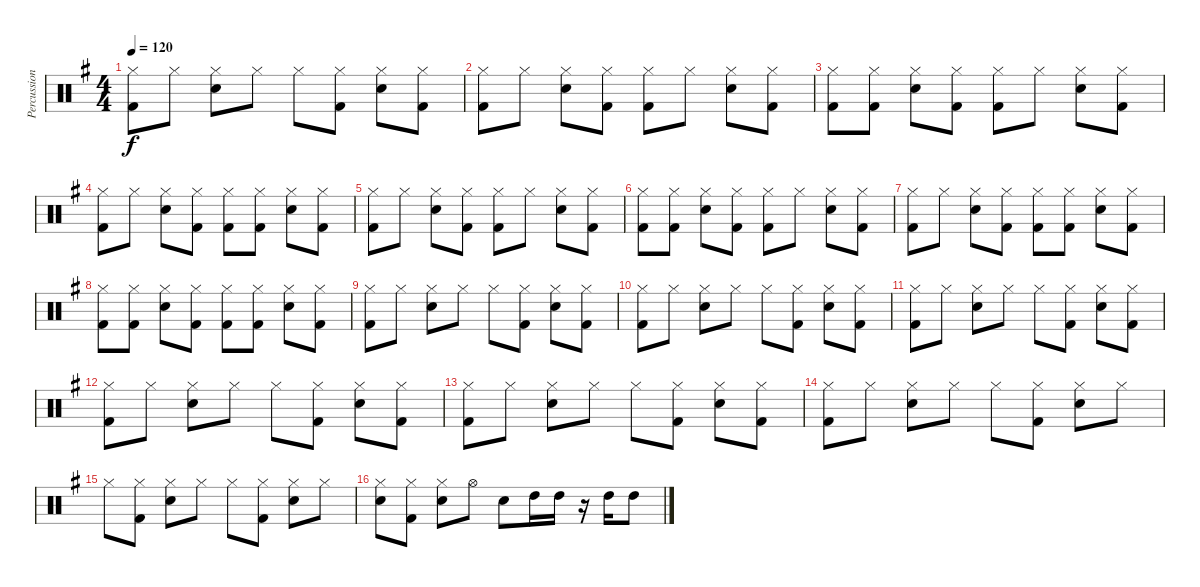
\track ("Percussion" "Percussion") {instrument percussion}
\staff {score}
\articulation defaults
\ts (4 4)
\tempo 120
\clef neutral
\ks g
("Hi-Hat (closed)" "Kick (hit) 2").8{dy f} "Hi-Hat (closed)".8 ("Hi-Hat (closed)" "Snare (hit) 2").8 "Hi-Hat (closed)".8 "Hi-Hat (closed)".8 ("Hi-Hat (closed)" "Kick (hit) 2").8 ("Hi-Hat (closed)" "Snare (hit) 2").8 ("Hi-Hat (closed)" "Kick (hit) 2").8 |
("Hi-Hat (closed)" "Kick (hit) 2").8 "Hi-Hat (closed)".8 ("Hi-Hat (closed)" "Snare (hit) 2").8 ("Hi-Hat (closed)" "Kick (hit) 2").8 ("Hi-Hat (closed)" "Kick (hit) 2").8 "Hi-Hat (closed)".8 ("Hi-Hat (closed)" "Snare (hit) 2").8 ("Hi-Hat (closed)" "Kick (hit) 2").8 |
("Hi-Hat (closed)" "Kick (hit) 2").8 ("Hi-Hat (closed)" "Kick (hit) 2").8 ("Hi-Hat (closed)" "Snare (hit) 2").8 ("Hi-Hat (closed)" "Kick (hit) 2").8 ("Hi-Hat (closed)" "Kick (hit) 2").8 "Hi-Hat (closed)".8 ("Hi-Hat (closed)" "Snare (hit) 2").8 ("Hi-Hat (closed)" "Kick (hit) 2").8 |
("Hi-Hat (closed)" "Kick (hit) 2").8 "Hi-Hat (closed)".8 ("Hi-Hat (closed)" "Snare (hit) 2").8 ("Hi-Hat (closed)" "Kick (hit) 2").8 ("Hi-Hat (closed)" "Kick (hit) 2").8 ("Hi-Hat (closed)" "Kick (hit) 2").8 ("Hi-Hat (closed)" "Snare (hit) 2").8 ("Hi-Hat (closed)" "Kick (hit) 2").8 |
("Hi-Hat (closed)" "Kick (hit) 2").8 "Hi-Hat (closed)".8 ("Hi-Hat (closed)" "Snare (hit) 2").8 ("Hi-Hat (closed)" "Kick (hit) 2").8 ("Hi-Hat (closed)" "Kick (hit) 2").8 "Hi-Hat (closed)".8 ("Hi-Hat (closed)" "Snare (hit) 2").8 ("Hi-Hat (closed)" "Kick (hit) 2").8 |
("Hi-Hat (closed)" "Kick (hit) 2").8 ("Hi-Hat (closed)" "Kick (hit) 2").8 ("Hi-Hat (closed)" "Snare (hit) 2").8 ("Hi-Hat (closed)" "Kick (hit) 2").8 ("Hi-Hat (closed)" "Kick (hit) 2").8 "Hi-Hat (closed)".8 ("Hi-Hat (closed)" "Snare (hit) 2").8 ("Hi-Hat (closed)" "Kick (hit) 2").8 |
("Hi-Hat (closed)" "Kick (hit) 2").8 "Hi-Hat (closed)".8 ("Hi-Hat (closed)" "Snare (hit) 2").8 ("Hi-Hat (closed)" "Kick (hit) 2").8 ("Hi-Hat (closed)" "Kick (hit) 2").8 ("Hi-Hat (closed)" "Kick (hit) 2").8 ("Hi-Hat (closed)" "Snare (hit) 2").8 ("Hi-Hat (closed)" "Kick (hit) 2").8 |
("Hi-Hat (closed)" "Kick (hit) 2").8 ("Hi-Hat (closed)" "Kick (hit) 2").8 ("Hi-Hat (closed)" "Snare (hit) 2").8 ("Hi-Hat (closed)" "Kick (hit) 2").8 ("Hi-Hat (closed)" "Kick (hit) 2").8 ("Hi-Hat (closed)" "Kick (hit) 2").8 ("Hi-Hat (closed)" "Snare (hit) 2").8 ("Hi-Hat (closed)" "Kick (hit) 2").8 |
("Hi-Hat (closed)" "Kick (hit) 2").8 "Hi-Hat (closed)".8 ("Hi-Hat (closed)" "Snare (hit) 2").8 "Hi-Hat (closed)".8 "Hi-Hat (closed)".8 ("Hi-Hat (closed)" "Kick (hit) 2").8 ("Hi-Hat (closed)" "Snare (hit) 2").8 ("Hi-Hat (closed)" "Kick (hit) 2").8 |
("Hi-Hat (closed)" "Kick (hit) 2").8 "Hi-Hat (closed)".8 ("Hi-Hat (closed)" "Snare (hit) 2").8 "Hi-Hat (closed)".8 "Hi-Hat (closed)".8 ("Hi-Hat (closed)" "Kick (hit) 2").8 ("Hi-Hat (closed)" "Snare (hit) 2").8 ("Hi-Hat (closed)" "Kick (hit) 2").8 |
("Hi-Hat (closed)" "Kick (hit) 2").8 "Hi-Hat (closed)".8 ("Hi-Hat (closed)" "Snare (hit) 2").8 "Hi-Hat (closed)".8 "Hi-Hat (closed)".8 ("Hi-Hat (closed)" "Kick (hit) 2").8 ("Hi-Hat (closed)" "Snare (hit) 2").8 ("Hi-Hat (closed)" "Kick (hit) 2").8 |
("Hi-Hat (closed)" "Kick (hit) 2").8 "Hi-Hat (closed)".8 ("Hi-Hat (closed)" "Snare (hit) 2").8 "Hi-Hat (closed)".8 "Hi-Hat (closed)".8 ("Hi-Hat (closed)" "Kick (hit) 2").8 ("Hi-Hat (closed)" "Snare (hit) 2").8 ("Hi-Hat (closed)" "Kick (hit) 2").8 |
("Hi-Hat (closed)" "Kick (hit) 2").8 "Hi-Hat (closed)".8 ("Hi-Hat (closed)" "Snare (hit) 2").8 "Hi-Hat (closed)".8 "Hi-Hat (closed)".8 ("Hi-Hat (closed)" "Kick (hit) 2").8 ("Hi-Hat (closed)" "Snare (hit) 2").8 ("Hi-Hat (closed)" "Kick (hit) 2").8 |
("Hi-Hat (closed)" "Kick (hit) 2").8 "Hi-Hat (closed)".8 ("Hi-Hat (closed)" "Snare (hit) 2").8 "Hi-Hat (closed)".8 "Hi-Hat (closed)".8 ("Hi-Hat (closed)" "Kick (hit) 2").8 ("Hi-Hat (closed)" "Snare (hit) 2").8 "Hi-Hat (closed)".8 |
"Hi-Hat (closed)".8 ("Hi-Hat (closed)" "Kick (hit) 2").8 ("Hi-Hat (closed)" "Snare (hit) 2").8 "Hi-Hat (closed)".8 "Hi-Hat (closed)".8 ("Hi-Hat (closed)" "Kick (hit) 2").8 ("Hi-Hat (closed)" "Snare (hit) 2").8 "Hi-Hat (closed)".8 |
("Hi-Hat (closed)" "Snare (hit) 2").8 ("Hi-Hat (closed)" "Kick (hit) 2").8 ("Hi-Hat (closed)" "Snare (hit) 2").8 "Hi-Hat (open)".8 "Snare (hit) 2".8 "High Tom (hit)".16 "High Tom (hit)".16 r.16 "High Tom (hit)".16 "High Tom (hit)".8
